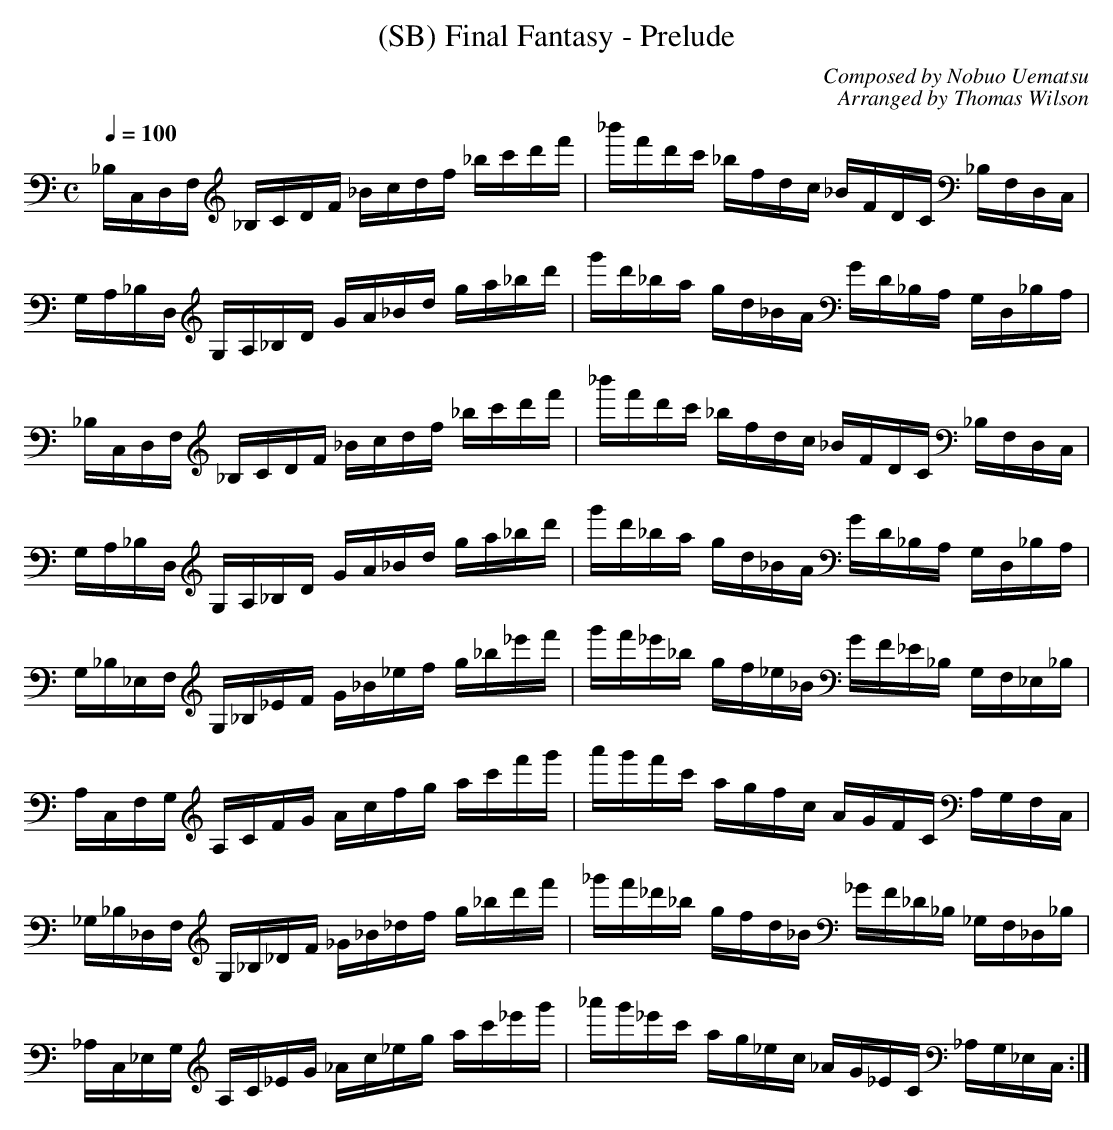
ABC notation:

X:1
T:(SB) Final Fantasy - Prelude
C:Composed by Nobuo Uematsu
C:Arranged by Thomas Wilson
M:C
Q:1/4=100
L:1/16
K:C
_B,C,D,F,   _B,CDF   _Bcdf   _bc'd'f' | _b'f'd'c'  _bfdc  _BFDC    _B,F,D,C,    |
G,A,_B,D,   G,A,_B,D GA_Bd   ga_bd'   | g'd'_ba    gd_BA  GD_B,A,  G,D,_B,A,    |
_B,C,D,F,   _B,CDF   _Bcdf   _bc'd'f' | _b'f'd'c'  _bfdc  _BFDC    _B,F,D,C,    |
G,A,_B,D,   G,A,_B,D GA_Bd   ga_bd'   | g'd'_ba    gd_BA  GD_B,A,  G,D,_B,A,    |
G,_B,_E,F,  G,_B,_EF G_B_ef  g_b_e'f' | g'f'_e'_b  gf_e_B GF_E_B,  G,F,_E,_B,   |
A,C,F,G,    A,CFG    Acfg    ac'f'g'  | a'g'f'c'   agfc   AGFC     A,G,F,C,     |
_G,_B,_D,F, G,_B,_DF _G_B_df g_bd'f'  | _g'f'_d'_b gfd_B  _GF_D_B, _G,F,_D,_B,  |
_A,C,_E,G,  A,C_EG   _Ac_eg  ac'_e'g' | _a'g'_e'c' ag_ec  _AG_EC   _A,G,_E,C,  :|
